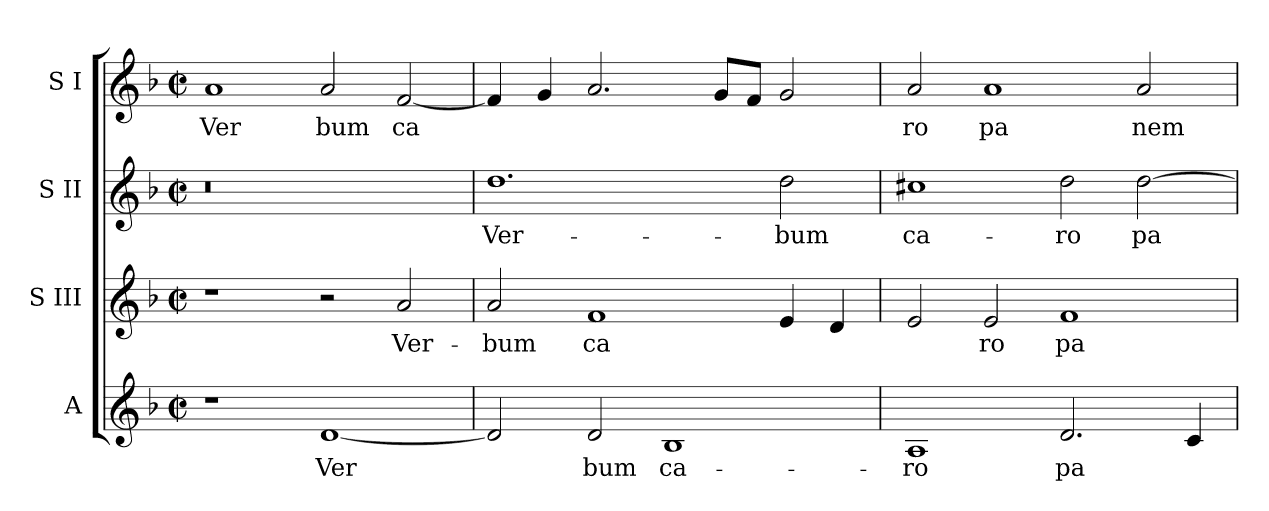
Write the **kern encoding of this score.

**kern	**text	**kern	**text	**kern	**text	**kern	**text
*part4	*part4	*part3	*part3	*part2	*part2	*part1	*part1
*staff4	*staff4	*staff3	*staff3	*staff2	*staff2	*staff1	*staff1
*I"A	*	*I"S III	*	*I"S II	*	*I"S I	*
!!LO:PB:g=z
*stria5	*	*stria5	*	*stria5	*	*stria5	*
*clefG2	*	*clefG2	*	*clefG2	*	*clefG2	*
*k[b-]	*	*k[b-]	*	*k[b-]	*	*k[b-]	*
*F:	*	*F:	*	*F:	*	*F:	*
*M2/2	*	*M2/2	*	*M2/2	*	*M2/2	*
*met(c|)	*	*met(c|)	*	*met(c|)	*	*met(c|)	*
=1	=1	=1	=1	=1	=1	=1	=1
!	!	!	!	!	!	!	!LO:LY:b:cj
1r	.	1r	.	0r	.	1a	Ver
!	!LO:LY:b:cj	!	!	!	!	!	!LO:LY:b:cj
[<1d	Ver-	2r	.	.	.	2a/	bum
!	!	!	!LO:LY:b:cj	!	!	!	!LO:LY:b:cj
.	.	2a/	Ver-	.	.	[<2f/	ca
=2	=2	=2	=2	=2	=2	=2	=2
!	!LO:LY:b:cj	!	!LO:LY:b:cj	!	!LO:LY:b:cj	!	!LO:LY:b:cj
2d/]	--	2a/	-bum	1.dd	Ver-	4f/]	.
!	!	!	!	!	!	!	!LO:LY:b:cj
.	.	.	.	.	.	4g/	.
!	!LO:LY:b:cj	!	!LO:LY:b:cj	!	!	!	!LO:LY:b:cj
2d/	-bum	1f	ca-	.	.	2.a/	.
!	!LO:LY:b:cj	!	!	!	!	!	!
1B-	ca-	.	.	.	.	.	.
!	!	!	!	!	!	!	!LO:LY:b:cj
.	.	.	.	.	.	8g/L	.
!	!	!	!	!	!	!	!LO:LY:b:cj
.	.	.	.	.	.	8f/J	.
!	!	!	!LO:LY:b:cj	!	!LO:LY:b:cj	!	!LO:LY:b:cj
.	.	4e/	--	2dd\	-bum	2g/	.
!	!	!	!LO:LY:b:cj	!	!	!	!
.	.	4d/	--	.	.	.	.
=3	=3	=3	=3	=3	=3	=3	=3
!	!LO:LY:b:cj	!	!LO:LY:b:cj	!	!LO:LY:b:cj	!	!LO:LY:b:cj
1A	-ro	2e/	--	1cc#X	ca-	2a/	ro
!	!	!	!LO:LY:b:cj	!	!	!	!LO:LY:b:cj
.	.	2e/	-ro	.	.	1a	pa
!	!LO:LY:b:cj	!	!LO:LY:b:cj	!	!LO:LY:b:cj	!	!
2.d/	pa-	1f	pa-	2dd\	-ro	.	.
!	!	!	!	!	!LO:LY:b:cj	!	!LO:LY:b:cj
.	.	.	.	[>2dd\	pa-	2a/	nem
!	!LO:LY:b:cj	!	!	!	!	!	!
4c/	--	.	.	.	.	.	.
=	=	=	=	=	=	=	=
*-	*-	*-	*-	*-	*-	*-	*-
